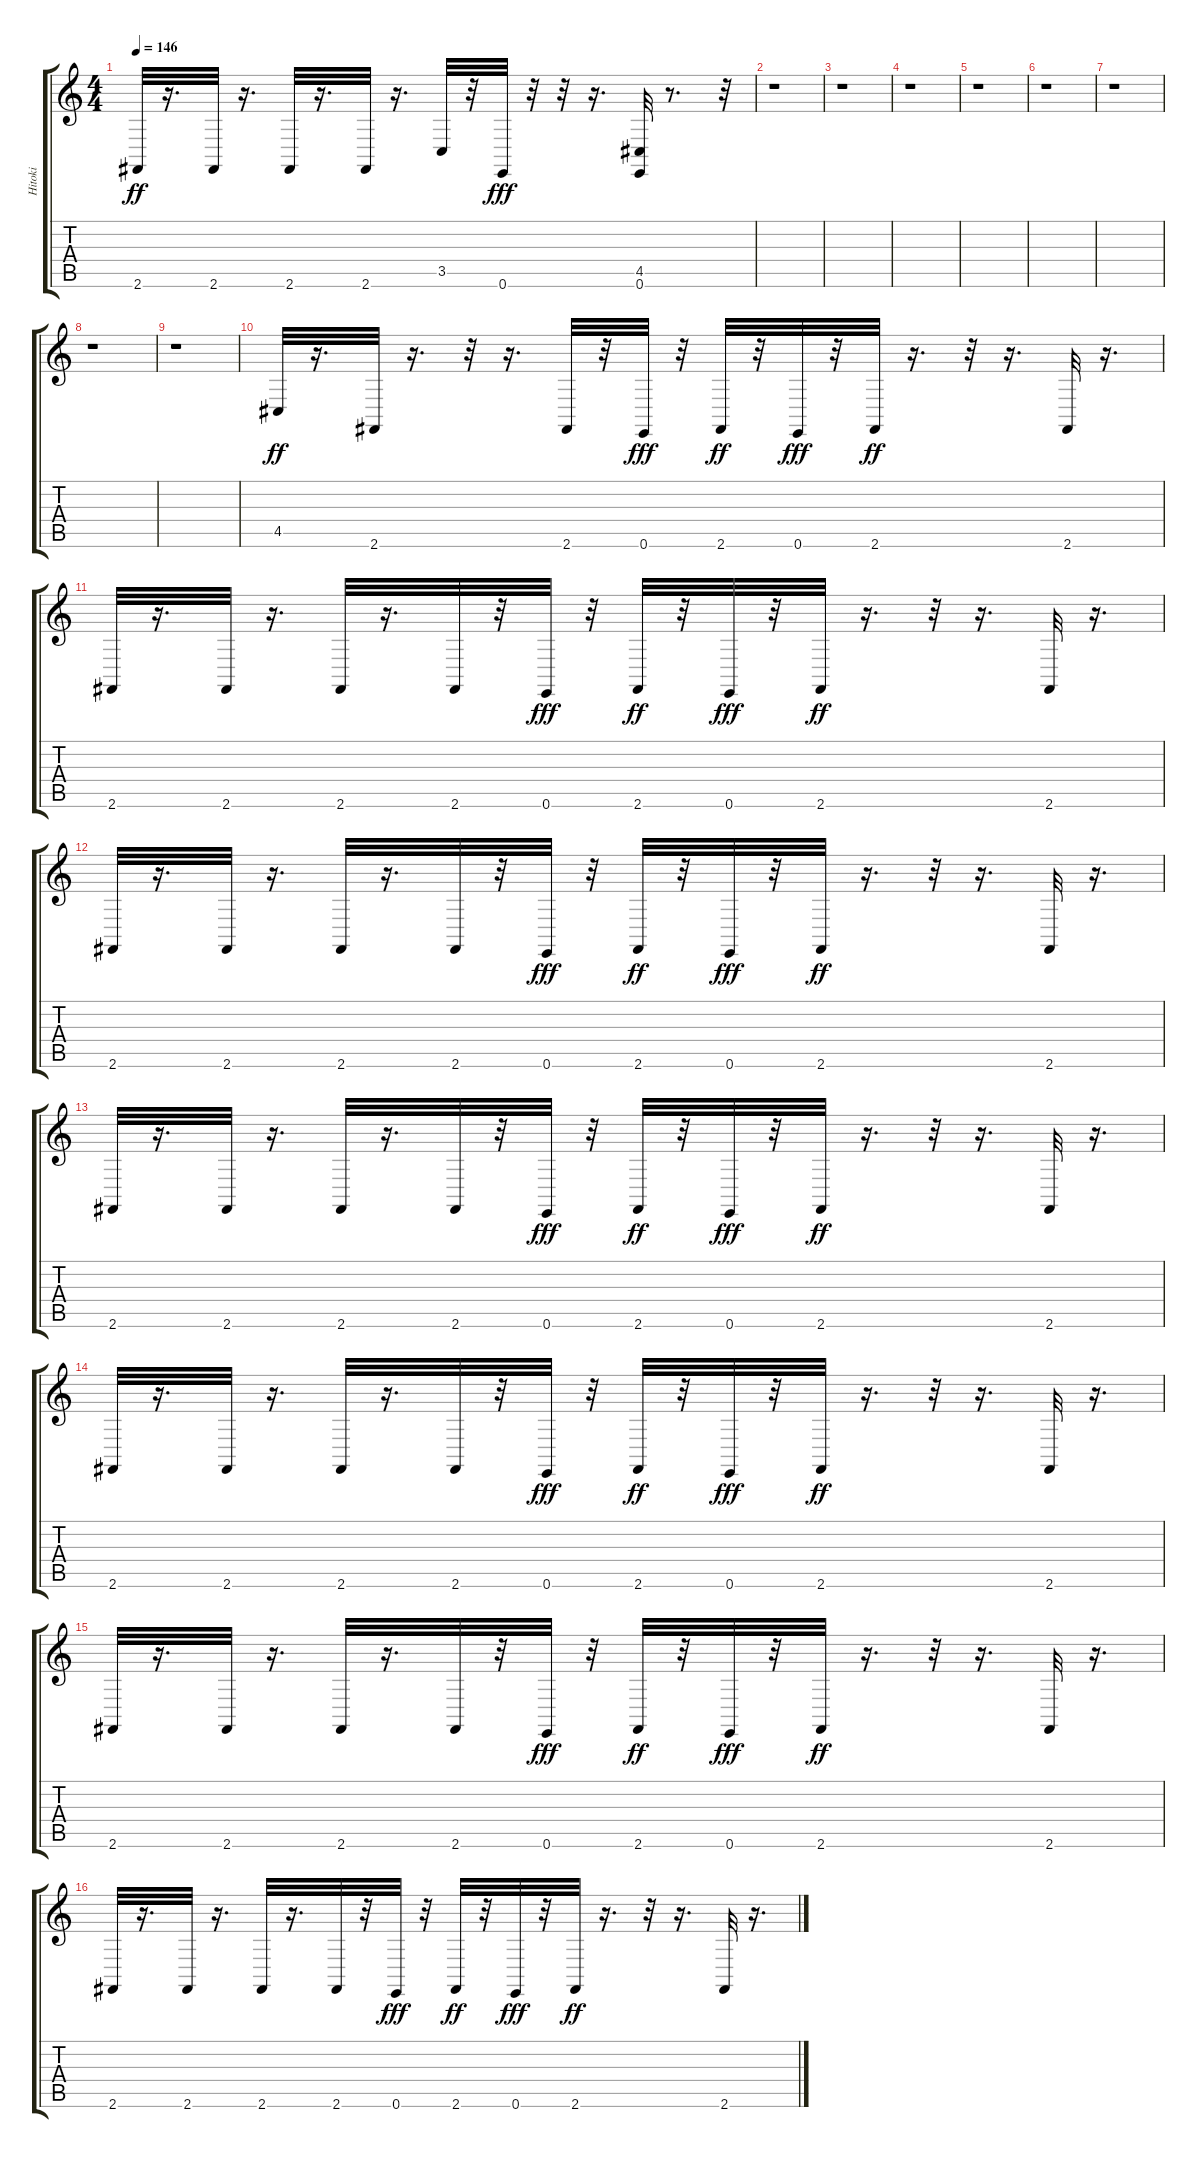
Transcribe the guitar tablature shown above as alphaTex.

\track ("Hitoki " "Hitoki ") {instrument acousticgrandpiano}
\staff {score tabs}
\tuning (E4 B3 G3 D3 A2 E2) {hide}
\ts (4 4)
\tempo 146
\clef g2
\ks c
2.6.32{dy ff} r.16{d} 2.6.32 r.16{d} 2.6.32 r.16{d} 2.6.32 r.16{d} 3.5.32 r.32 0.6.32{dy fff} r.32 r.32 r.16{d} (4.5 0.6).32 r.8{d} r.32 |
r.1 |
r.1 |
r.1 |
r.1 |
r.1 |
r.1 |
r.1 |
r.1 |
4.5.32{dy ff} r.16{d} 2.6.32 r.16{d} r.32 r.16{d} 2.6.32 r.32 0.6.32{dy fff} r.32 2.6.32{dy ff} r.32 0.6.32{dy fff} r.32 2.6.32{dy ff} r.16{d} r.32 r.16{d} 2.6.32 r.16{d} |
2.6.32 r.16{d} 2.6.32 r.16{d} 2.6.32 r.16{d} 2.6.32 r.32 0.6.32{dy fff} r.32 2.6.32{dy ff} r.32 0.6.32{dy fff} r.32 2.6.32{dy ff} r.16{d} r.32 r.16{d} 2.6.32 r.16{d} |
2.6.32 r.16{d} 2.6.32 r.16{d} 2.6.32 r.16{d} 2.6.32 r.32 0.6.32{dy fff} r.32 2.6.32{dy ff} r.32 0.6.32{dy fff} r.32 2.6.32{dy ff} r.16{d} r.32 r.16{d} 2.6.32 r.16{d} |
2.6.32 r.16{d} 2.6.32 r.16{d} 2.6.32 r.16{d} 2.6.32 r.32 0.6.32{dy fff} r.32 2.6.32{dy ff} r.32 0.6.32{dy fff} r.32 2.6.32{dy ff} r.16{d} r.32 r.16{d} 2.6.32 r.16{d} |
2.6.32 r.16{d} 2.6.32 r.16{d} 2.6.32 r.16{d} 2.6.32 r.32 0.6.32{dy fff} r.32 2.6.32{dy ff} r.32 0.6.32{dy fff} r.32 2.6.32{dy ff} r.16{d} r.32 r.16{d} 2.6.32 r.16{d} |
2.6.32 r.16{d} 2.6.32 r.16{d} 2.6.32 r.16{d} 2.6.32 r.32 0.6.32{dy fff} r.32 2.6.32{dy ff} r.32 0.6.32{dy fff} r.32 2.6.32{dy ff} r.16{d} r.32 r.16{d} 2.6.32 r.16{d} |
2.6.32 r.16{d} 2.6.32 r.16{d} 2.6.32 r.16{d} 2.6.32 r.32 0.6.32{dy fff} r.32 2.6.32{dy ff} r.32 0.6.32{dy fff} r.32 2.6.32{dy ff} r.16{d} r.32 r.16{d} 2.6.32 r.16{d}
